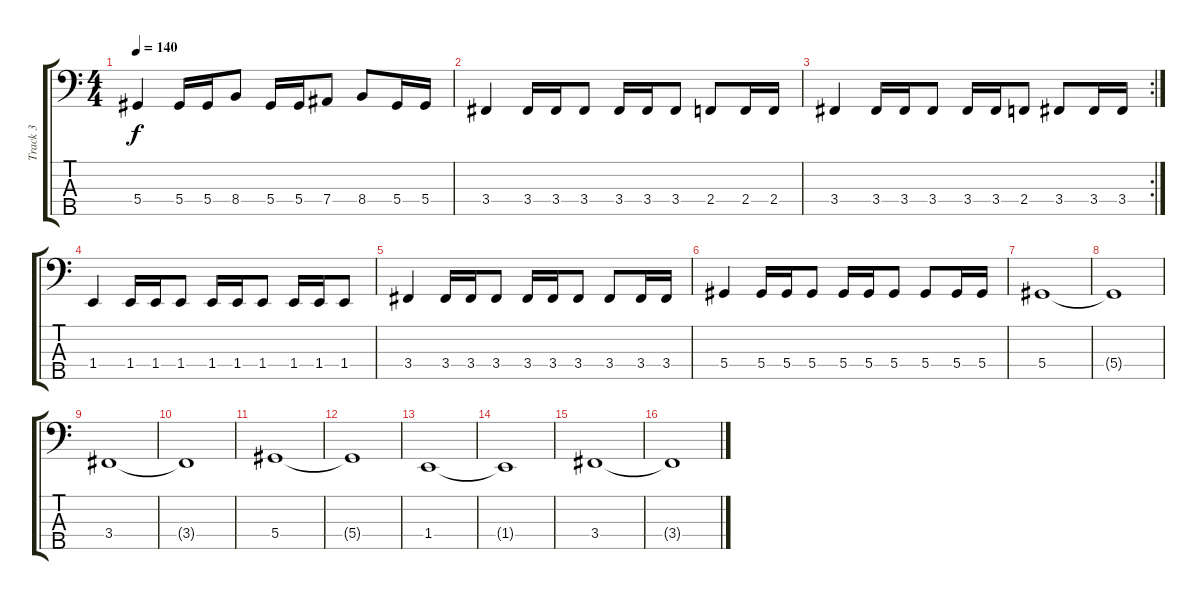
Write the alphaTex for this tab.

\track ("Track 3" "Track 3") {instrument electricbassfinger}
\staff {score tabs}
\tuning (Gb2 Db2 Ab1 Eb1 Bb0) {hide}
\ts (4 4)
\tempo 140
\clef f4
\ks c
5.4.4{dy f} 5.4.16 5.4.16 8.4.8 5.4.16 5.4.16 7.4.8 8.4.8 5.4.16 5.4.16 |
3.4.4 3.4.16 3.4.16 3.4.8 3.4.16 3.4.16 3.4.8 2.4.8 2.4.16 2.4.16 |
\rc 2
3.4.4 3.4.16 3.4.16 3.4.8 3.4.16 3.4.16 2.4.8 3.4.8 3.4.16 3.4.16 |
1.4.4 1.4.16 1.4.16 1.4.8 1.4.16 1.4.16 1.4.8 1.4.16 1.4.16 1.4.8 |
3.4.4 3.4.16 3.4.16 3.4.8 3.4.16 3.4.16 3.4.8 3.4.8 3.4.16 3.4.16 |
5.4.4 5.4.16 5.4.16 5.4.8 5.4.16 5.4.16 5.4.8 5.4.8 5.4.16 5.4.16 |
5.4.1 |
5.4{t}.1 |
3.4.1 |
3.4{t}.1 |
5.4.1 |
5.4{t}.1 |
1.4.1 |
1.4{t}.1 |
3.4.1 |
3.4{t}.1
